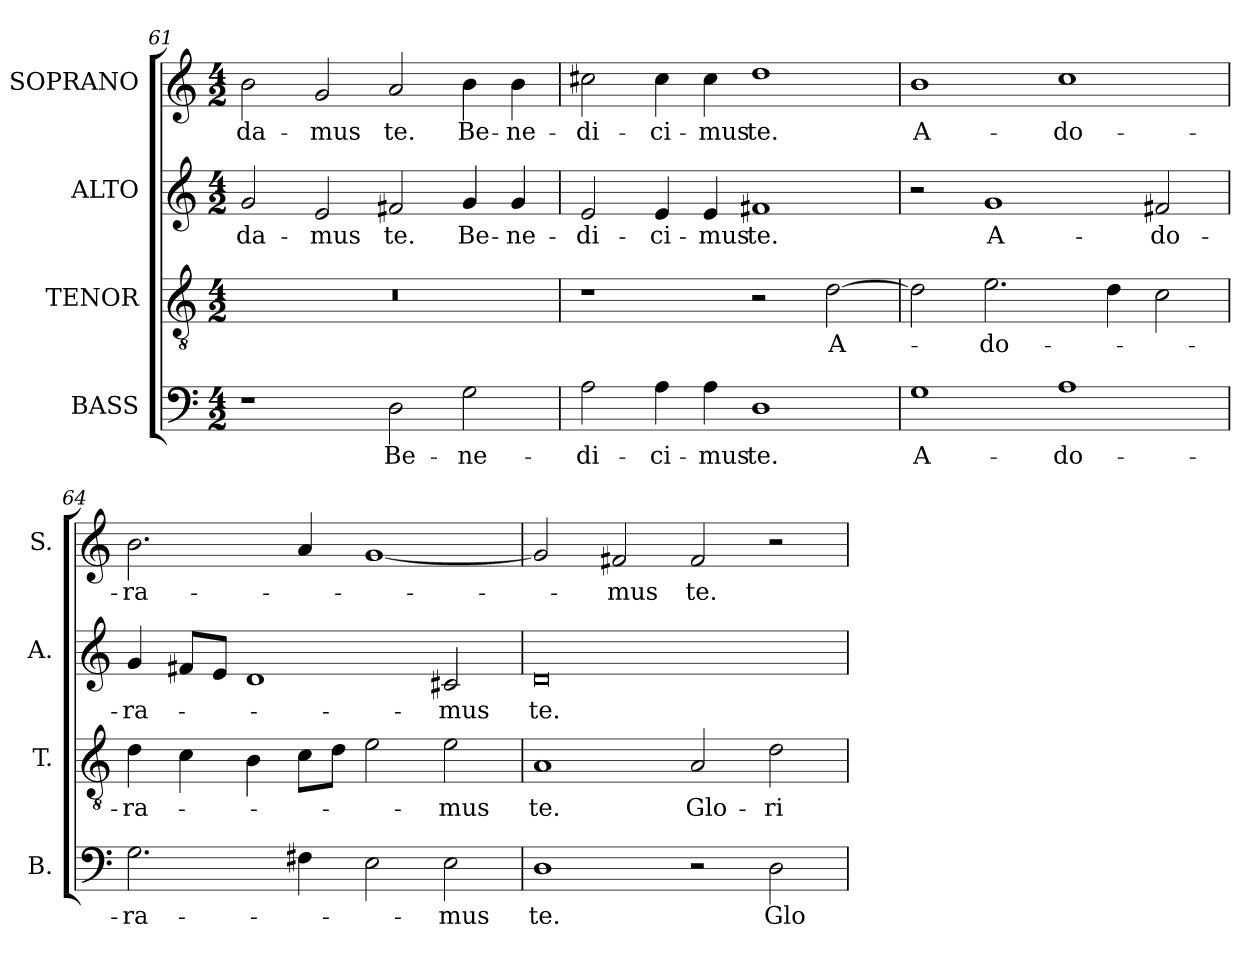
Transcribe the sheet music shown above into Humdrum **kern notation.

**kern	**text	**kern	**text	**kern	**text	**kern	**text
*part4	*part4	*part3	*part3	*part2	*part2	*part1	*part1
*staff4	*staff4	*staff3	*staff3	*staff2	*staff2	*staff1	*staff1
*I"BASS	*	*I"TENOR	*	*I"ALTO	*	*I"SOPRANO	*
*I'B.	*	*I'T.	*	*I'A.	*	*I'S.	*
*clefF4	*	*clefGv2	*	*clefG2	*	*clefG2	*
*	*	*ITrd7c12	*	*	*	*	*
*k[]	*	*k[]	*	*k[]	*	*k[]	*
*C:	*	*C:	*	*C:	*	*C:	*
*M4/2	*	*M4/2	*	*M4/2	*	*M4/2	*
=61	=61	=61	=61	=61	=61	=61	=61
!	!	!LO:N:vis=1	!	!	!	!	!
!	!	!	!	!	!LO:LY:b:color=#000000	!	!
!	!	!	!	!	!	!	!LO:LY:b:color=#000000
1r	.	0r	.	2gi/	-da-	2bi\	-da-
!	!	!	!	!	!LO:LY:b:color=#000000	!	!
!	!	!	!	!	!	!	!LO:LY:b:color=#000000
.	.	.	.	2ei/	-mus	2gi/	-mus
!	!LO:LY:b:color=#000000	!	!	!	!	!	!
!	!	!	!	!	!LO:LY:b:color=#000000	!	!
!	!	!	!	!	!	!	!LO:LY:b:color=#000000
2Di\	Be-	.	.	2f#Xi/	te.	2ai/	te.
!	!LO:LY:b:color=#000000	!	!	!	!	!	!
!	!	!	!	!	!LO:LY:b:color=#000000	!	!
!	!	!	!	!	!	!	!LO:LY:b:color=#000000
2Gi\	-ne-	.	.	4gi/	Be-	4bi\	Be-
!	!	!	!	!	!LO:LY:b:color=#000000	!	!
!	!	!	!	!	!	!	!LO:LY:b:color=#000000
.	.	.	.	4gi/	-ne-	4bi\	-ne-
=62	=62	=62	=62	=62	=62	=62	=62
!	!LO:LY:b:color=#000000	!	!	!	!	!	!
!	!	!	!	!	!LO:LY:b:color=#000000	!	!
!	!	!	!	!	!	!	!LO:LY:b:color=#000000
2Ai\	-di-	1r	.	2ei/	-di-	2cc#Xi\	-di-
!	!LO:LY:b:color=#000000	!	!	!	!	!	!
!	!	!	!	!	!LO:LY:b:color=#000000	!	!
!	!	!	!	!	!	!	!LO:LY:b:color=#000000
4Ai\	-ci-	.	.	4ei/	-ci-	4cc#i\	-ci-
!	!LO:LY:b:color=#000000	!	!	!	!	!	!
!	!	!	!	!	!LO:LY:b:color=#000000	!	!
!	!	!	!	!	!	!	!LO:LY:b:color=#000000
4Ai\	-mus	.	.	4ei/	-mus	4cc#i\	-mus
!	!LO:LY:b:color=#000000	!	!	!	!	!	!
!	!	!	!	!	!LO:LY:b:color=#000000	!	!
!	!	!	!	!	!	!	!LO:LY:b:color=#000000
1Di	te.	2r	.	1f#Xi	te.	1ddi	te.
!	!	!	!LO:LY:b:color=#000000	!	!	!	!
.	.	[2Di\	A-	.	.	.	.
=63	=63	=63	=63	=63	=63	=63	=63
!	!LO:LY:b:color=#000000	!	!	!	!	!	!
!	!	!	!	!	!	!	!LO:LY:b:color=#000000
1Gi	A-	2Di\]	.	2r	.	1bi	A-
!	!	!	!LO:LY:b:color=#000000	!	!	!	!
!	!	!	!	!	!LO:LY:b:color=#000000	!	!
.	.	2.Ei\	-do-	1gi	A-	.	.
!	!LO:LY:b:color=#000000	!	!	!	!	!	!
!	!	!	!	!	!	!	!LO:LY:b:color=#000000
1Ai	-do-	.	.	.	.	1cci	-do-
.	.	4Di\	.	.	.	.	.
!	!	!	!	!	!LO:LY:b:color=#000000	!	!
.	.	2Ci\	.	2f#Xi/	-do-	.	.
=64	=64	=64	=64	=64	=64	=64	=64
!	!LO:LY:b:color=#000000	!	!	!	!	!	!
!	!	!	!LO:LY:b:color=#000000	!	!	!	!
!	!	!	!	!	!LO:LY:b:color=#000000	!	!
!	!	!	!	!	!	!	!LO:LY:b:color=#000000
2.Gi\	-ra-	4Di\	-ra-	4gi/	-ra-	2.bi\	-ra-
.	.	4Ci\	.	8f#Xi/L	.	.	.
.	.	.	.	8ei/J	.	.	.
.	.	4BBi\	.	1di	.	.	.
4F#Xi\	.	8Ci\L	.	.	.	4ai/	.
.	.	8Di\J	.	.	.	.	.
2Ei\	.	2Ei\	.	.	.	[1gi	.
!	!LO:LY:b:color=#000000	!	!	!	!	!	!
!	!	!	!LO:LY:b:color=#000000	!	!	!	!
!	!	!	!	!	!LO:LY:b:color=#000000	!	!
2Ei\	-mus	2Ei\	-mus	2c#Xi/	-mus	.	.
=65	=65	=65	=65	=65	=65	=65	=65
!	!LO:LY:b:color=#000000	!	!	!	!	!	!
!	!	!	!LO:LY:b:color=#000000	!	!	!	!
!	!	!	!	!	!LO:LY:b:color=#000000	!	!
1Di	te.	1AAi	te.	0di	te.	2gi/]	.
!	!	!	!	!	!	!	!LO:LY:b:color=#000000
.	.	.	.	.	.	2f#Xi/	-mus
!	!	!	!LO:LY:b:color=#000000	!	!	!	!
!	!	!	!	!	!	!	!LO:LY:b:color=#000000
2r	.	2AAi/	Glo-	.	.	2f#i/	te.
!	!LO:LY:b:color=#000000	!	!	!	!	!	!
!	!	!	!LO:LY:b:color=#000000	!	!	!	!
2Di\	Glo-	2Di\	-ri-	.	.	2r	.
=	=	=	=	=	=	=	=
*-	*-	*-	*-	*-	*-	*-	*-
